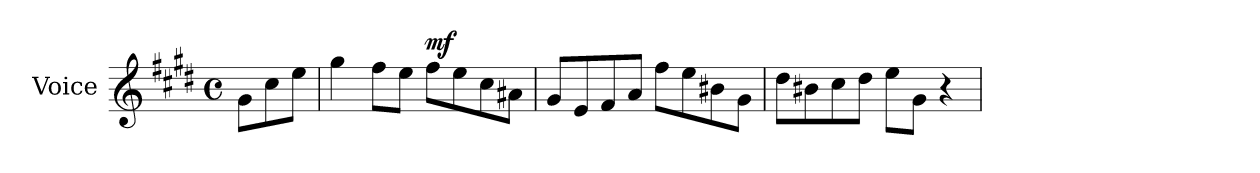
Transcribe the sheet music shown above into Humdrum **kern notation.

**kern	**dynam
*part1	*part1
*staff1	*staff1
*I"Voice	*
*I'Voice	*
*clefG2	*
*k[f#c#g#d#]	*
*M4/4	*
*met(c)	*
=	=
8g#\L	.
8cc#\	.
8ee\J	.
=1	=1
4gg#\	.
8ff#\L	.
8ee\J	.
!	!LO:DY:a
8ff#\L	mf
8ee\	.
8cc#\	.
8a#X\J	.
=2	=2
8g#/L	.
8e/	.
8f#/	.
8a/J	.
8ff#\L	.
8ee\	.
8b#X\	.
8g#\J	.
=3	=3
8dd#\L	.
8b#X\	.
8cc#\	.
8dd#\J	.
8ee\L	.
8g#\J	.
4r	.
=	=
*-	*-
